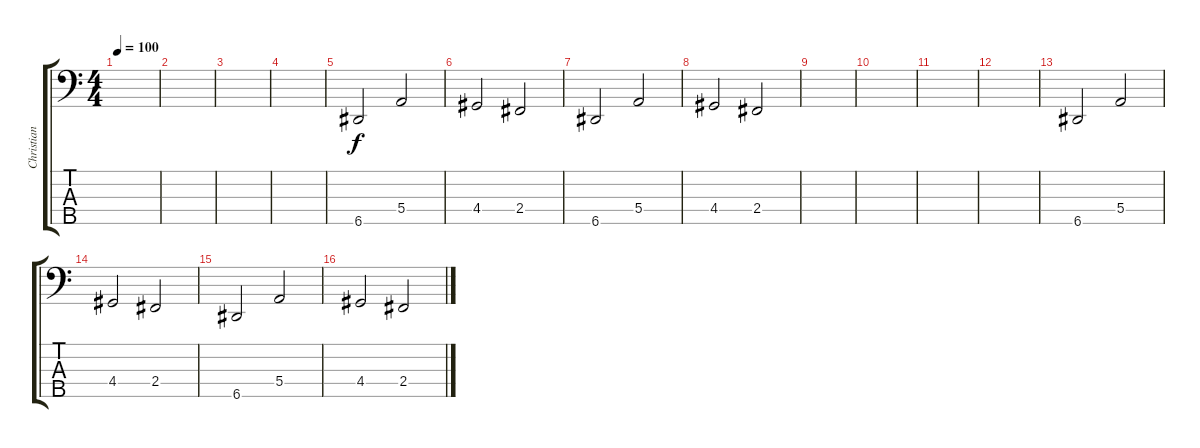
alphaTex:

\track ("Christian" "Christian") {instrument electricbasspick}
\staff {score tabs}
\tuning (G2 D2 A1 E1 A0) {hide}
\ts (4 4)
\tempo 100
\clef f4
\ks c
|
|
|
|
6.5.2 5.4.2 |
4.4.2 2.4.2 |
6.5.2 5.4.2 |
4.4.2 2.4.2 |
|
|
|
|
6.5.2 5.4.2 |
4.4.2 2.4.2 |
6.5.2 5.4.2 |
4.4.2 2.4.2
